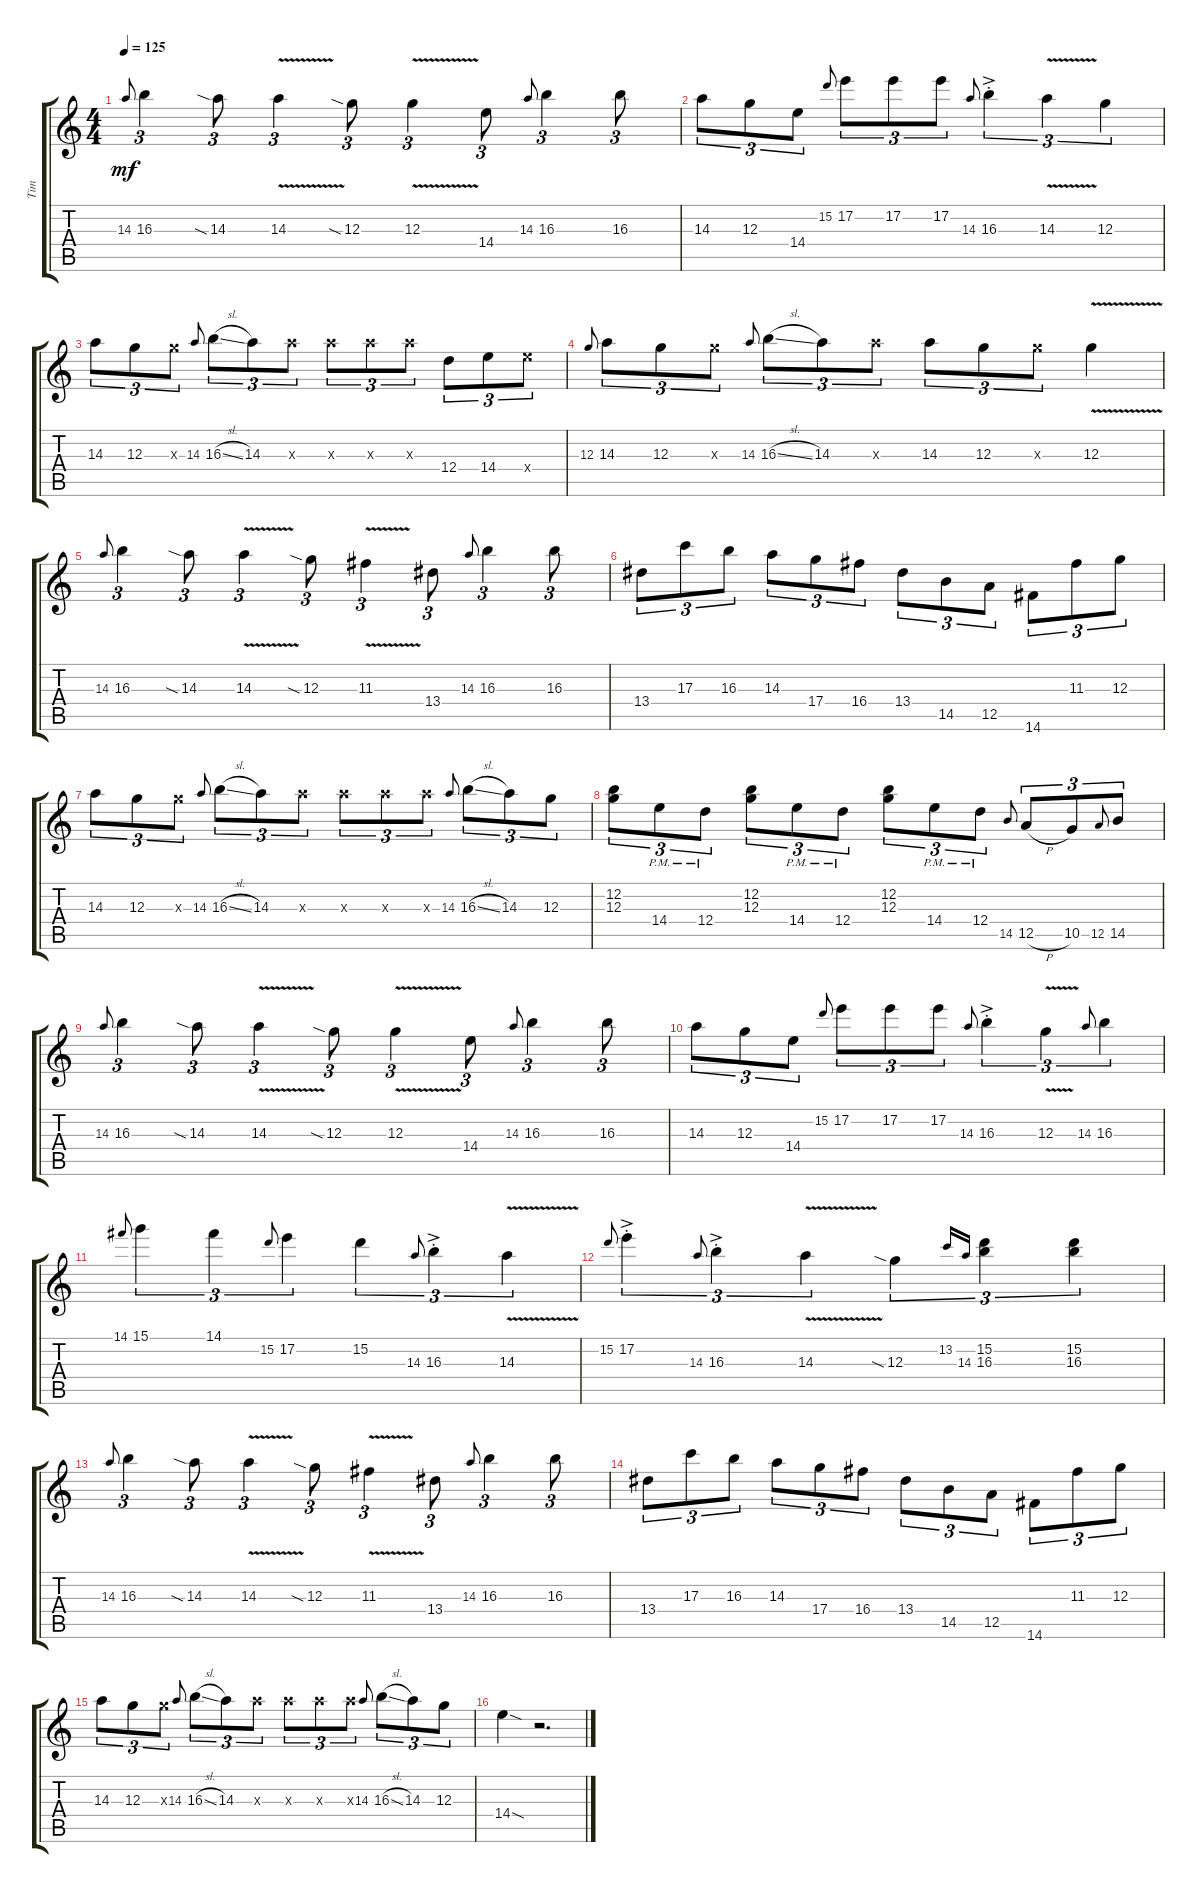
\track ("Tim" "Tim") {instrument electricguitarclean}
\staff {score tabs}
\tuning (E4 B3 G3 D3 A2 E2) {hide}
\ts (4 4)
\tempo 125
\clef g2
\ks c
14.3.8{gr onbeat dy mf} 16.3.4{tu (3 2)} 14.3{sia}.8{tu (3 2)} 14.3{v}.4{tu (3 2)} 12.3{sia}.8{tu (3 2)} 12.3{v}.4{tu (3 2)} 14.4.8{tu (3 2)} 14.3.8{gr onbeat} 16.3.4{tu (3 2)} 16.3.8{tu (3 2)} |
14.3.8{tu (3 2)} 12.3.8{tu (3 2)} 14.4.8{tu (3 2)} 15.2.8{gr onbeat} 17.2.8{tu (3 2)} 17.2.8{tu (3 2)} 17.2.8{tu (3 2)} 14.3.8{gr onbeat} 16.3{ac st}.4{tu (3 2)} 14.3{v}.4{tu (3 2)} 12.3.4{tu (3 2)} |
14.3.8{tu (3 2)} 12.3.8{tu (3 2)} 12.3{x}.8{tu (3 2)} 14.3.8{gr onbeat} 16.3{sl}.8{tu (3 2)} 14.3.8{tu (3 2)} 14.3{x}.8{tu (3 2)} 14.3{x}.8{tu (3 2)} 14.3{x}.8{tu (3 2)} 14.3{x}.8{tu (3 2)} 12.4.8{tu (3 2)} 14.4.8{tu (3 2)} 14.4{x}.8{tu (3 2)} |
12.3.8{gr onbeat} 14.3.8{tu (3 2)} 12.3.8{tu (3 2)} 12.3{x}.8{tu (3 2)} 14.3.8{gr onbeat} 16.3{sl}.8{tu (3 2)} 14.3.8{tu (3 2)} 14.3{x}.8{tu (3 2)} 14.3.8{tu (3 2)} 12.3.8{tu (3 2)} 12.3{x}.8{tu (3 2)} 12.3{v}.4 |
14.3.8{gr onbeat} 16.3.4{tu (3 2)} 14.3{sia}.8{tu (3 2)} 14.3{v}.4{tu (3 2)} 12.3{sia}.8{tu (3 2)} 11.3{v}.4{tu (3 2)} 13.4.8{tu (3 2)} 14.3.8{gr onbeat} 16.3.4{tu (3 2)} 16.3.8{tu (3 2)} |
13.4.8{tu (3 2)} 17.3.8{tu (3 2)} 16.3.8{tu (3 2)} 14.3.8{tu (3 2)} 17.4.8{tu (3 2)} 16.4.8{tu (3 2)} 13.4.8{tu (3 2)} 14.5.8{tu (3 2)} 12.5.8{tu (3 2)} 14.6.8{tu (3 2)} 11.3.8{tu (3 2)} 12.3.8{tu (3 2)} |
14.3.8{tu (3 2)} 12.3.8{tu (3 2)} 12.3{x}.8{tu (3 2)} 14.3.8{gr onbeat} 16.3{sl}.8{tu (3 2)} 14.3.8{tu (3 2)} 14.3{x}.8{tu (3 2)} 14.3{x}.8{tu (3 2)} 14.3{x}.8{tu (3 2)} 14.3{x}.8{tu (3 2)} 14.3.8{gr onbeat} 16.3{sl}.8{tu (3 2)} 14.3.8{tu (3 2)} 12.3.8{tu (3 2)} |
(12.2 12.3).8{tu (3 2)} 14.4{pm}.8{tu (3 2)} 12.4{pm}.8{tu (3 2)} (12.2 12.3).8{tu (3 2)} 14.4{pm}.8{tu (3 2)} 12.4{pm}.8{tu (3 2)} (12.2 12.3).8{tu (3 2)} 14.4{pm}.8{tu (3 2)} 12.4{pm}.8{tu (3 2)} 14.5.8{gr onbeat} 12.5{h}.8{tu (3 2)} 10.5.8{tu (3 2)} 12.5.8{gr onbeat} 14.5.8{tu (3 2)} |
14.3.8{gr onbeat} 16.3.4{tu (3 2)} 14.3{sia}.8{tu (3 2)} 14.3{v}.4{tu (3 2)} 12.3{sia}.8{tu (3 2)} 12.3{v}.4{tu (3 2)} 14.4.8{tu (3 2)} 14.3.8{gr onbeat} 16.3.4{tu (3 2)} 16.3.8{tu (3 2)} |
14.3.8{tu (3 2)} 12.3.8{tu (3 2)} 14.4.8{tu (3 2)} 15.2.8{gr onbeat} 17.2.8{tu (3 2)} 17.2.8{tu (3 2)} 17.2.8{tu (3 2)} 14.3.8{gr onbeat} 16.3{ac st}.4{tu (3 2)} 12.3{v}.4{tu (3 2)} 14.3.8{gr onbeat} 16.3.4{tu (3 2)} |
14.1.8{gr onbeat} 15.1.4{tu (3 2)} 14.1.4{tu (3 2)} 15.2.8{gr onbeat} 17.2.4{tu (3 2)} 15.2.4{tu (3 2)} 14.3.8{gr onbeat} 16.3{ac st}.4{tu (3 2)} 14.3{v}.4{tu (3 2)} |
15.2.8{gr onbeat} 17.2{ac st}.4{tu (3 2)} 14.3.8{gr onbeat} 16.3{ac st}.4{tu (3 2)} 14.3{v}.4{tu (3 2)} 12.3{sia}.4{tu (3 2)} 13.2.16{gr onbeat} 14.3.16{gr onbeat} (15.2 16.3).4{tu (3 2)} (15.2 16.3).4{tu (3 2)} |
14.3.8{gr onbeat} 16.3.4{tu (3 2)} 14.3{sia}.8{tu (3 2)} 14.3{v}.4{tu (3 2)} 12.3{sia}.8{tu (3 2)} 11.3{v}.4{tu (3 2)} 13.4.8{tu (3 2)} 14.3.8{gr onbeat} 16.3.4{tu (3 2)} 16.3.8{tu (3 2)} |
13.4.8{tu (3 2)} 17.3.8{tu (3 2)} 16.3.8{tu (3 2)} 14.3.8{tu (3 2)} 17.4.8{tu (3 2)} 16.4.8{tu (3 2)} 13.4.8{tu (3 2)} 14.5.8{tu (3 2)} 12.5.8{tu (3 2)} 14.6.8{tu (3 2)} 11.3.8{tu (3 2)} 12.3.8{tu (3 2)} |
14.3.8{tu (3 2)} 12.3.8{tu (3 2)} 12.3{x}.8{tu (3 2)} 14.3.8{gr onbeat} 16.3{sl}.8{tu (3 2)} 14.3.8{tu (3 2)} 14.3{x}.8{tu (3 2)} 14.3{x}.8{tu (3 2)} 14.3{x}.8{tu (3 2)} 14.3{x}.8{tu (3 2)} 14.3.8{gr onbeat} 16.3{sl}.8{tu (3 2)} 14.3.8{tu (3 2)} 12.3.8{tu (3 2)} |
14.4{sod}.4 r.2{d}
